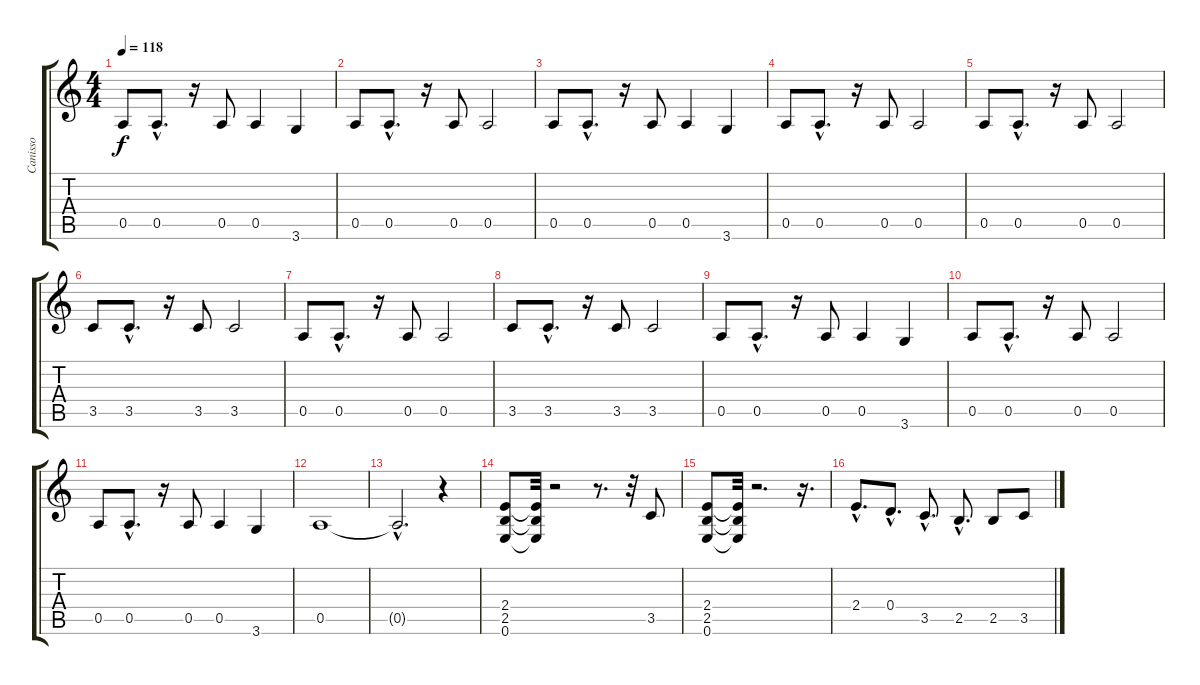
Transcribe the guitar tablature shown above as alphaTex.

\track ("Canisso" "Canisso") {instrument fretlessbass}
\staff {score tabs}
\tuning (E4 B3 G3 D3 A2 E2) {hide}
\ts (4 4)
\tempo 118
\clef g2
\ks c
0.5.8{dy f} 0.5{hac}.8{d} r.16 0.5.8 0.5.4 3.6.4 |
0.5.8 0.5{hac}.8{d} r.16 0.5.8 0.5.2 |
0.5.8 0.5{hac}.8{d} r.16 0.5.8 0.5.4 3.6.4 |
0.5.8 0.5{hac}.8{d} r.16 0.5.8 0.5.2 |
0.5.8 0.5{hac}.8{d} r.16 0.5.8 0.5.2 |
3.5.8 3.5{hac}.8{d} r.16 3.5.8 3.5.2 |
0.5.8 0.5{hac}.8{d} r.16 0.5.8 0.5.2 |
3.5.8 3.5{hac}.8{d} r.16 3.5.8 3.5.2 |
0.5.8 0.5{hac}.8{d} r.16 0.5.8 0.5.4 3.6.4 |
0.5.8 0.5{hac}.8{d} r.16 0.5.8 0.5.2 |
0.5.8 0.5{hac}.8{d} r.16 0.5.8 0.5.4 3.6.4 |
0.5.1 |
0.5{hac t}.2{d} r.4 |
(2.4 2.5 0.6).8 (2.4{t} 2.5{t} 0.6{t}).32 r.2 r.8{d} r.32 3.5.8 |
(2.4 2.5 0.6).8 (2.4{t} 2.5{t} 0.6{t}).32 r.2{d} r.16{d} |
2.4{hac}.8{d} 0.4{hac}.8{d} 3.5{hac}.8{d} 2.5{hac}.8{d} 2.5.8 3.5.8
